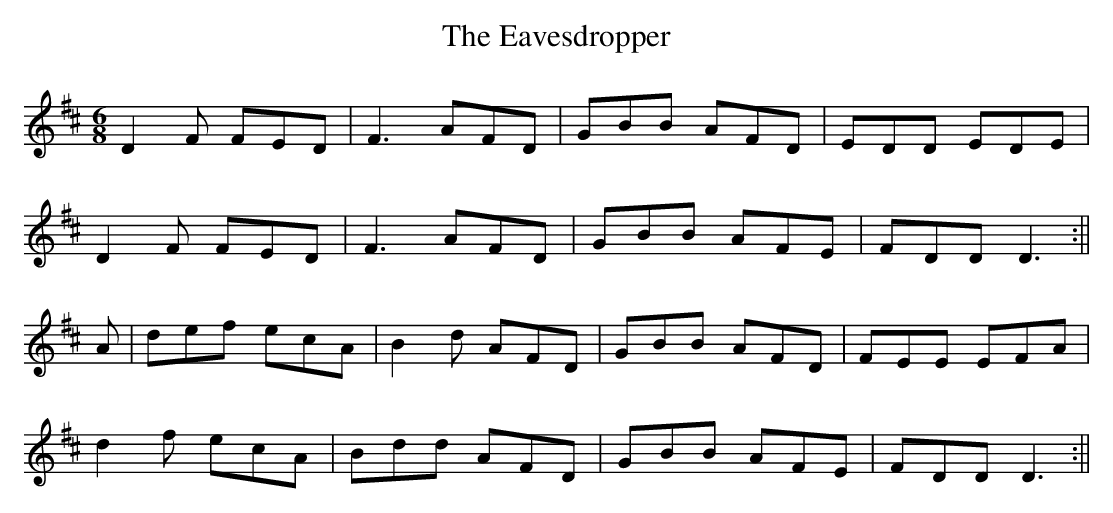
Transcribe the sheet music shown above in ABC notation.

X:1
T: Eavesdropper, The
M: 6/8
L: 1/8
K: Dmaj
D2F FED|F3 AFD|GBB AFD|EDD EDE|
D2F FED|F3 AFD|GBB AFE|FDD D3:||
A|def ecA|B2d AFD|GBB AFD|FEE EFA|
d2f ecA|Bdd AFD| GBB AFE|FDD D3:||
